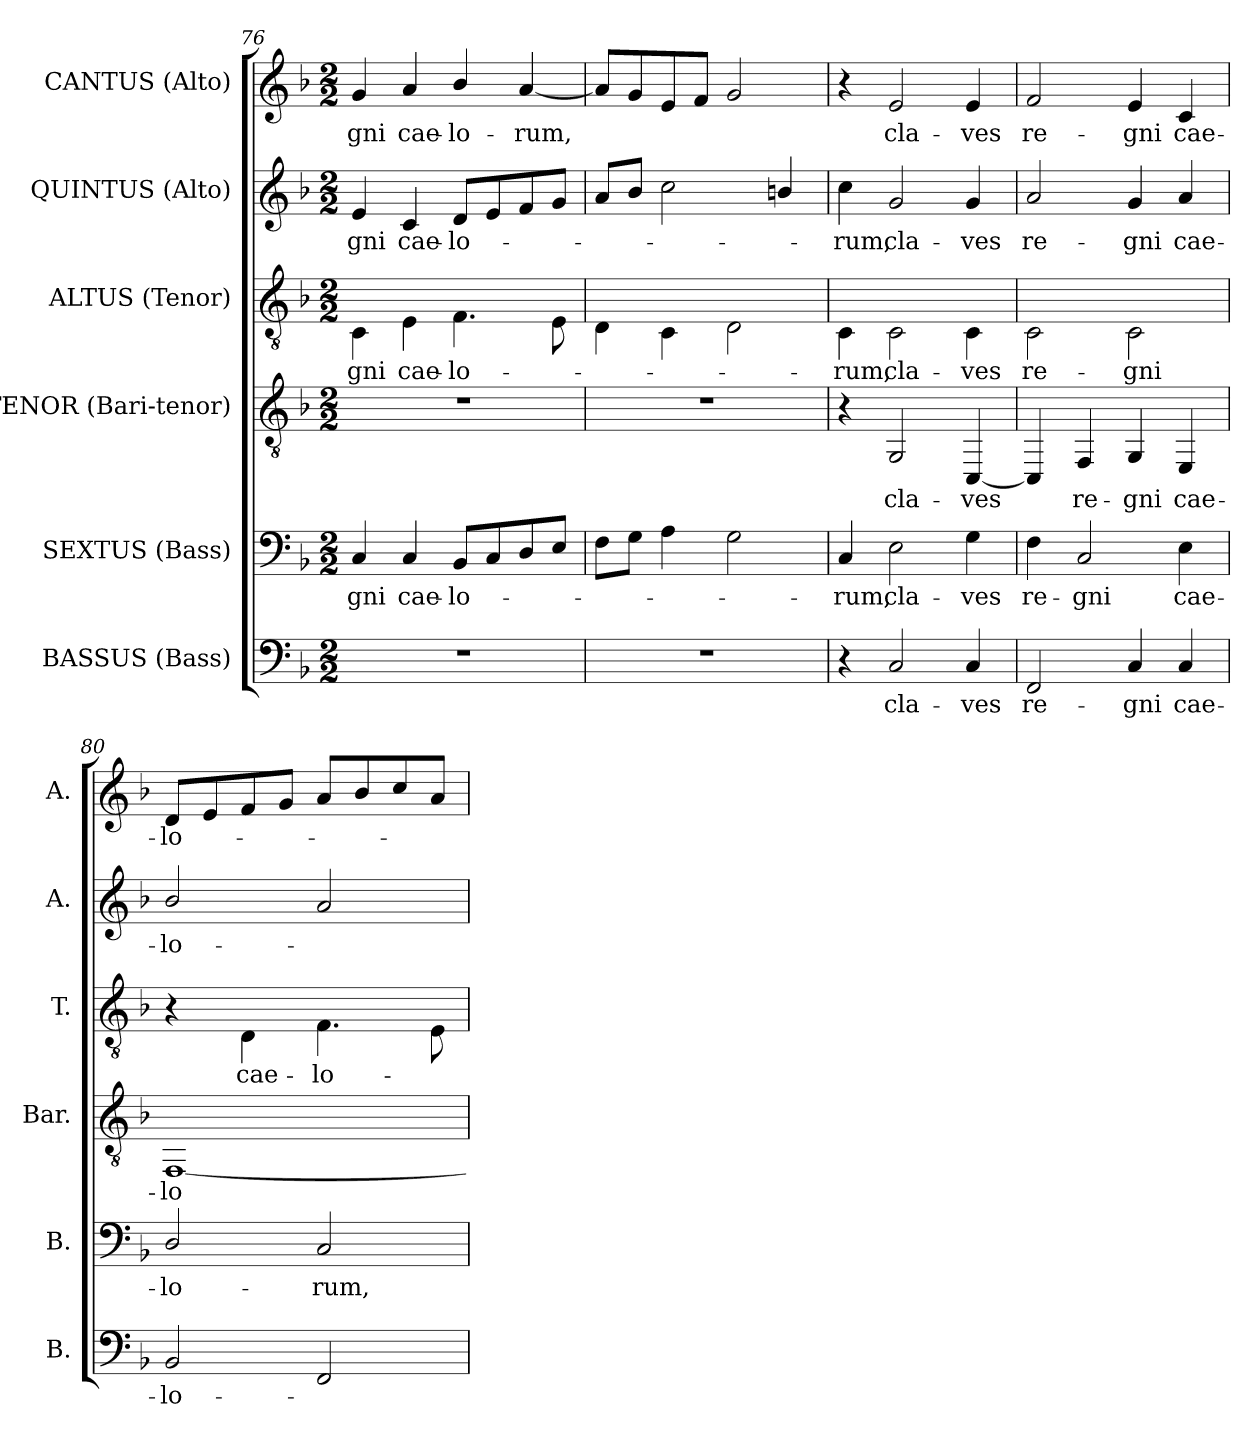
**kern	**text	**kern	**text	**kern	**text	**kern	**text	**kern	**text	**kern	**text
*part6	*part6	*part5	*part5	*part4	*part4	*part3	*part3	*part2	*part2	*part1	*part1
*staff6	*staff6	*staff5	*staff5	*staff4	*staff4	*staff3	*staff3	*staff2	*staff2	*staff1	*staff1
*I"BASSUS (Bass)	*	*I"SEXTUS (Bass)	*	*I"TENOR (Bari-tenor)	*	*I"ALTUS (Tenor)	*	*I"QUINTUS (Alto)	*	*I"CANTUS (Alto)	*
*I'B.	*	*I'B.	*	*I'Bar.	*	*I'T.	*	*I'A.	*	*I'A.	*
*clefF4	*	*clefF4	*	*clefGv2	*	*clefGv2	*	*clefG2	*	*clefG2	*
*k[b-]	*	*k[b-]	*	*k[b-]	*	*k[b-]	*	*k[b-]	*	*k[b-]	*
*F:	*	*F:	*	*F:	*	*F:	*	*F:	*	*F:	*
*M2/2	*	*M2/2	*	*M2/2	*	*M2/2	*	*M2/2	*	*M2/2	*
=76	=76	=76	=76	=76	=76	=76	=76	=76	=76	=76	=76
!	!	!	!LO:LY:b:color=#000000	!	!	!	!	!	!	!	!
!	!	!	!	!	!	!	!LO:LY:b:color=#000000	!	!	!	!
!	!	!	!	!	!	!	!	!	!LO:LY:b:color=#000000	!	!
!	!	!	!	!	!	!	!	!	!	!	!LO:LY:b:color=#000000
1r	.	4Ci/	-gni	1r	.	4Ci\	-gni	4ei/	-gni	4gi/	-gni
!	!	!	!LO:LY:b:color=#000000	!	!	!	!	!	!	!	!
!	!	!	!	!	!	!	!LO:LY:b:color=#000000	!	!	!	!
!	!	!	!	!	!	!	!	!	!LO:LY:b:color=#000000	!	!
!	!	!	!	!	!	!	!	!	!	!	!LO:LY:b:color=#000000
.	.	4Ci/	cae-	.	.	4Ei\	cae-	4ci/	cae-	4ai/	cae-
!	!	!	!LO:LY:b:color=#000000	!	!	!	!	!	!	!	!
!	!	!	!	!	!	!	!LO:LY:b:color=#000000	!	!	!	!
!	!	!	!	!	!	!	!	!	!LO:LY:b:color=#000000	!	!
!	!	!	!	!	!	!	!	!	!	!	!LO:LY:b:color=#000000
.	.	8BB-i/L	-lo-	.	.	4.Fi\	-lo-	8di/L	-lo-	4b-i/	-lo-
.	.	8Ci/	.	.	.	.	.	8ei/	.	.	.
!	!	!	!	!	!	!	!	!	!	!	!LO:LY:b:color=#000000
.	.	8Di/	.	.	.	.	.	8fi/	.	[4ai/	-rum,
.	.	8Ei/J	.	.	.	8Ei\	.	8gi/J	.	.	.
=77	=77	=77	=77	=77	=77	=77	=77	=77	=77	=77	=77
1r	.	8Fi\L	.	1r	.	4Di\	.	8ai/L	.	8ai/L]	.
.	.	8Gi\J	.	.	.	.	.	8b-i/J	.	8gi/	.
.	.	4Ai\	.	.	.	4Ci\	.	2cci\	.	8ei/	.
.	.	.	.	.	.	.	.	.	.	8fi/J	.
.	.	2Gi\	.	.	.	2Di\	.	.	.	2gi/	.
.	.	.	.	.	.	.	.	4bni/	.	.	.
=78	=78	=78	=78	=78	=78	=78	=78	=78	=78	=78	=78
!	!	!	!LO:LY:b:color=#000000	!	!	!	!	!	!	!	!
!	!	!	!	!	!	!	!LO:LY:b:color=#000000	!	!	!	!
!	!	!	!	!	!	!	!	!	!LO:LY:b:color=#000000	!	!
4r	.	4Ci/	-rum,	4r	.	4Ci\	-rum,	4cci\	-rum,	4r	.
!	!LO:LY:b:color=#000000	!	!	!	!	!	!	!	!	!	!
!	!	!	!LO:LY:b:color=#000000	!	!	!	!	!	!	!	!
!	!	!	!	!	!LO:LY:b:color=#000000	!	!	!	!	!	!
!	!	!	!	!	!	!	!LO:LY:b:color=#000000	!	!	!	!
!	!	!	!	!	!	!	!	!	!LO:LY:b:color=#000000	!	!
!	!	!	!	!	!	!	!	!	!	!	!LO:LY:b:color=#000000
2Ci/	cla-	2Ei\	cla-	2GGi/	cla-	2Ci\	cla-	2gi/	cla-	2ei/	cla-
!	!LO:LY:b:color=#000000	!	!	!	!	!	!	!	!	!	!
!	!	!	!LO:LY:b:color=#000000	!	!	!	!	!	!	!	!
!	!	!	!	!	!LO:LY:b:color=#000000	!	!	!	!	!	!
!	!	!	!	!	!	!	!LO:LY:b:color=#000000	!	!	!	!
!	!	!	!	!	!	!	!	!	!LO:LY:b:color=#000000	!	!
!	!	!	!	!	!	!	!	!	!	!	!LO:LY:b:color=#000000
4Ci/	-ves	4Gi\	-ves	[4CCi/	-ves	4Ci\	-ves	4gi/	-ves	4ei/	-ves
!!LO:LB:g=z
=79	=79	=79	=79	=79	=79	=79	=79	=79	=79	=79	=79
!	!LO:LY:b:color=#000000	!	!	!	!	!	!	!	!	!	!
!	!	!	!LO:LY:b:color=#000000	!	!	!	!	!	!	!	!
!	!	!	!	!	!LO:LY:b:color=#000000	!	!	!	!	!	!
!	!	!	!	!	!	!	!LO:LY:b:color=#000000	!	!	!	!
!	!	!	!	!	!	!	!	!	!LO:LY:b:color=#000000	!	!
!	!	!	!	!	!	!	!	!	!	!	!LO:LY:b:color=#000000
2FFi/	re-	4Fi\	re-	4CCi/]	.	2Ci\	re-	2ai/	re-	2fi/	re-
!	!	!	!LO:LY:b:color=#000000	!	!	!	!	!	!	!	!
!	!	!	!	!	!LO:LY:b:color=#000000	!	!	!	!	!	!
.	.	2Ci/	-gni	4FFi/	re-	.	.	.	.	.	.
!	!LO:LY:b:color=#000000	!	!	!	!	!	!	!	!	!	!
!	!	!	!	!	!LO:LY:b:color=#000000	!	!	!	!	!	!
!	!	!	!	!	!	!	!LO:LY:b:color=#000000	!	!	!	!
!	!	!	!	!	!	!	!	!	!LO:LY:b:color=#000000	!	!
!	!	!	!	!	!	!	!	!	!	!	!LO:LY:b:color=#000000
4Ci/	-gni	.	.	4GGi/	-gni	2Ci\	-gni	4gi/	-gni	4ei/	-gni
!	!LO:LY:b:color=#000000	!	!	!	!	!	!	!	!	!	!
!	!	!	!LO:LY:b:color=#000000	!	!	!	!	!	!	!	!
!	!	!	!	!	!LO:LY:b:color=#000000	!	!	!	!	!	!
!	!	!	!	!	!	!	!	!	!LO:LY:b:color=#000000	!	!
!	!	!	!	!	!	!	!	!	!	!	!LO:LY:b:color=#000000
4Ci/	cae-	4Ei\	cae-	4EEi/	cae-	.	.	4ai/	cae-	4ci/	cae-
=80	=80	=80	=80	=80	=80	=80	=80	=80	=80	=80	=80
!	!LO:LY:b:color=#000000	!	!	!	!	!	!	!	!	!	!
!	!	!	!LO:LY:b:color=#000000	!	!	!	!	!	!	!	!
!	!	!	!	!	!LO:LY:b:color=#000000	!	!	!	!	!	!
!	!	!	!	!	!	!	!	!	!LO:LY:b:color=#000000	!	!
!	!	!	!	!	!	!	!	!	!	!	!LO:LY:b:color=#000000
2BB-i/	-lo-	2Di/	-lo-	[1FFi	-lo-	4r	.	2b-i/	-lo-	8di/L	-lo-
.	.	.	.	.	.	.	.	.	.	8ei/	.
!	!	!	!	!	!	!	!LO:LY:b:color=#000000	!	!	!	!
.	.	.	.	.	.	4Di\	cae-	.	.	8fi/	.
.	.	.	.	.	.	.	.	.	.	8gi/J	.
!	!	!	!LO:LY:b:color=#000000	!	!	!	!	!	!	!	!
!	!	!	!	!	!	!	!LO:LY:b:color=#000000	!	!	!	!
2FFi/	.	2Ci/	-rum,	.	.	4.Fi\	-lo-	2ai/	.	8ai/L	.
.	.	.	.	.	.	.	.	.	.	8b-i/	.
.	.	.	.	.	.	.	.	.	.	8cci/	.
.	.	.	.	.	.	8Ei\	.	.	.	8ai/J	.
=	=	=	=	=	=	=	=	=	=	=	=
*-	*-	*-	*-	*-	*-	*-	*-	*-	*-	*-	*-
